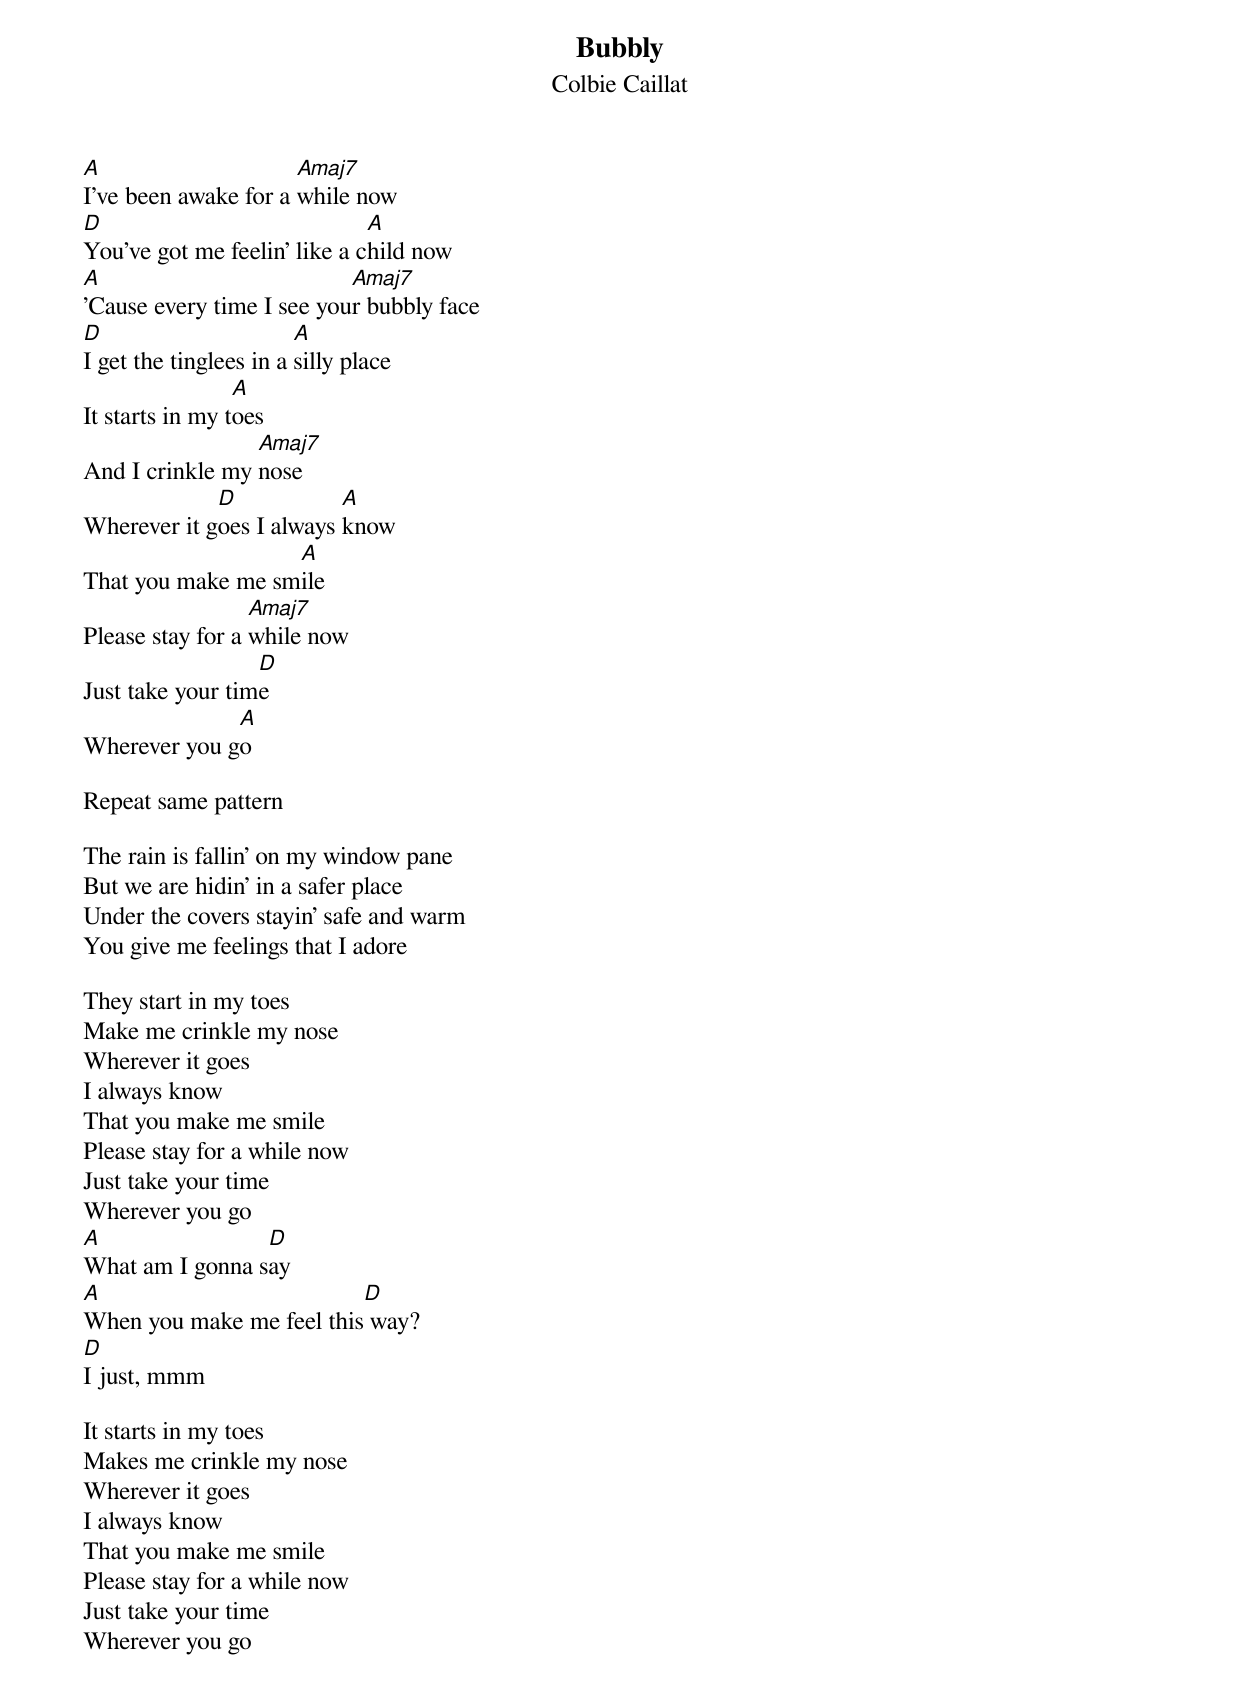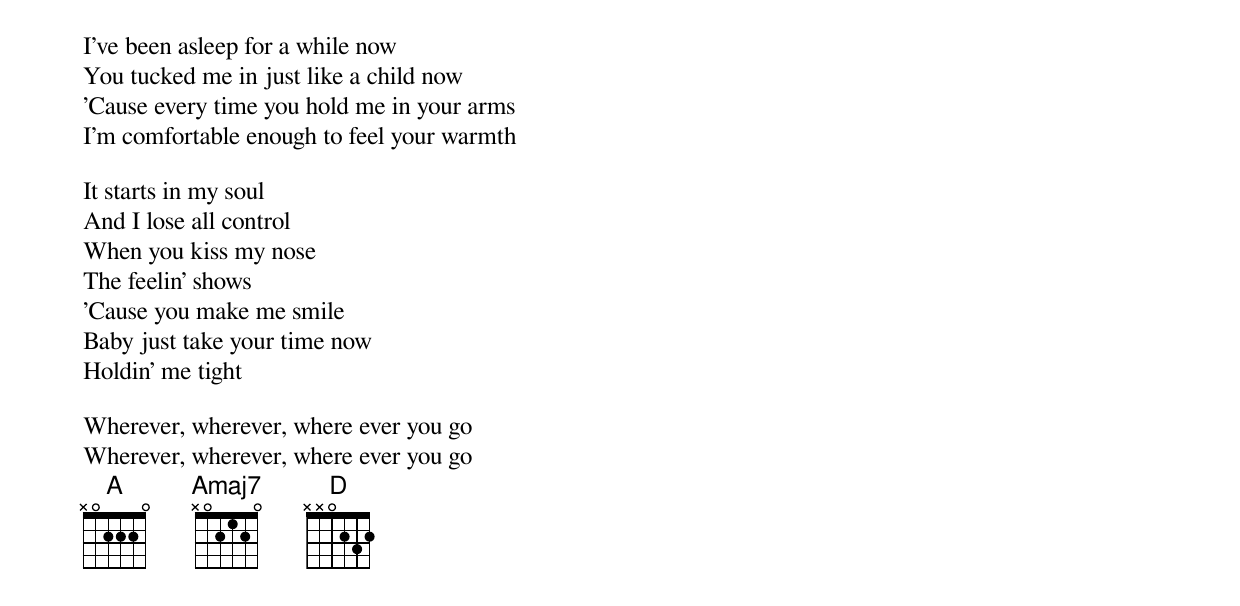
{t: Bubbly}
{st: Colbie Caillat}
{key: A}

[A]I've been awake for a [Amaj7]while now
[D]You've got me feelin' like a c[A]hild now
[A]'Cause every time I see you[Amaj7]r bubbly face
[D]I get the tinglees in a [A]silly place
It starts in my t[A]oes
And I crinkle my [Amaj7]nose
Wherever it g[D]oes I always [A]know
That you make me sm[A]ile
Please stay for a [Amaj7]while now
Just take your tim[D]e
Wherever you g[A]o

Repeat same pattern

The rain is fallin' on my window pane
But we are hidin' in a safer place
Under the covers stayin' safe and warm
You give me feelings that I adore

They start in my toes
Make me crinkle my nose
Wherever it goes
I always know
That you make me smile
Please stay for a while now
Just take your time
Wherever you go
[A]What am I gonna s[D]ay
[A]When you make me feel this[D] way?
[D]I just, mmm

It starts in my toes
Makes me crinkle my nose
Wherever it goes
I always know
That you make me smile
Please stay for a while now
Just take your time
Wherever you go

I've been asleep for a while now
You tucked me in just like a child now
'Cause every time you hold me in your arms
I'm comfortable enough to feel your warmth

It starts in my soul
And I lose all control
When you kiss my nose
The feelin' shows
'Cause you make me smile
Baby just take your time now
Holdin' me tight

Wherever, wherever, where ever you go
Wherever, wherever, where ever you go
